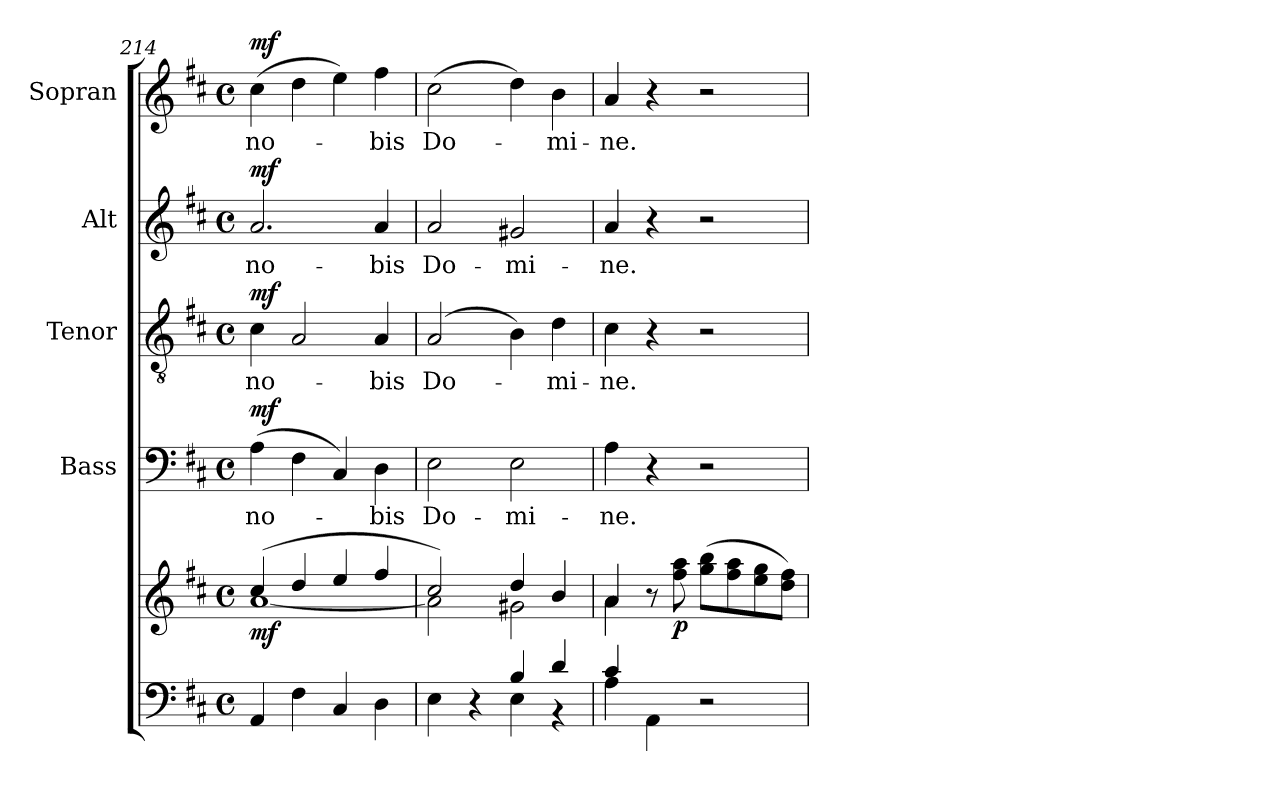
**kern	**kern	**dynam	**kern	**text	**dynam	**kern	**text	**dynam	**kern	**text	**dynam	**kern	**text	**dynam
*part5	*part5	*part5	*part4	*part4	*part4	*part3	*part3	*part3	*part2	*part2	*part2	*part1	*part1	*part1
*staff6	*staff5	*staff5/6	*staff4	*staff4	*staff4	*staff3	*staff3	*staff3	*staff2	*staff2	*staff2	*staff1	*staff1	*staff1
*	*	*	*I"Bass	*	*	*I"Tenor	*	*	*I"Alt	*	*	*I"Sopran	*	*
*	*	*	*I'B.	*	*	*I'T.	*	*	*I'A.	*	*	*I'S.	*	*
!!LO:PB:g=z
*clefF4	*clefG2	*	*clefF4	*	*	*clefGv2	*	*	*clefG2	*	*	*clefG2	*	*
*k[f#c#]	*k[f#c#]	*	*k[f#c#]	*	*	*k[f#c#]	*	*	*k[f#c#]	*	*	*k[f#c#]	*	*
*D:	*D:	*	*D:	*	*	*D:	*	*	*D:	*	*	*D:	*	*
*M4/4	*M4/4	*	*M4/4	*	*	*M4/4	*	*	*M4/4	*	*	*M4/4	*	*
*met(c)	*met(c)	*	*met(c)	*	*	*met(c)	*	*	*met(c)	*	*	*met(c)	*	*
=214	=214	=214	=214	=214	=214	=214	=214	=214	=214	=214	=214	=214	=214	=214
*	*^	*	*	*	*	*	*	*	*	*	*	*	*	*
!	!	!	!LO:DY:b	!	!LO:LY:b	!LO:DY:a	!	!LO:LY:b	!LO:DY:a	!	!LO:LY:b	!LO:DY:a	!	!LO:LY:b	!LO:DY:a
4AA/	(4cc#/	[<1a	mf	(>4A\	no-	mf	4c#\	no-	mf	2.a/	no-	mf	(>4cc#\	no-	mf
4F#\	4dd/	.	.	4F#\	.	.	2A/	.	.	.	.	.	4dd\	.	.
4C#/	4ee/	.	.	4C#/)	.	.	.	.	.	.	.	.	4ee\)	.	.
!	!	!	!	!	!LO:LY:b	!	!	!LO:LY:b	!	!	!LO:LY:b	!	!	!LO:LY:b	!
4D\	4ff#/	.	.	4D\	-bis	.	4A/	-bis	.	4a/	-bis	.	4ff#\	-bis	.
=215	=215	=215	=215	=215	=215	=215	=215	=215	=215	=215	=215	=215	=215	=215	=215
*^	*	*	*	*	*	*	*	*	*	*	*	*	*	*	*
!	!	!	!	!	!	!LO:LY:b	!	!	!LO:LY:b	!	!	!LO:LY:b	!	!	!LO:LY:b	!
2ryy	4E\	2cc#/)	2a\]	.	2E\	Do-	.	(2A/	Do-	.	2a/	Do-	.	(>2cc#\	Do-	.
.	4r	.	.	.	.	.	.	.	.	.	.	.	.	.	.	.
!	!	!	!	!	!	!LO:LY:b	!	!	!	!	!	!LO:LY:b	!	!	!	!
4B/	4E\	4dd/	2g#X\	.	2E\	-mi-	.	4B\)	.	.	2g#X/	-mi-	.	4dd\)	.	.
!	!	!	!	!	!	!	!	!	!LO:LY:b	!	!	!	!	!	!LO:LY:b	!
4d/	4r	4b/	.	.	.	.	.	4d\	-mi-	.	.	.	.	4b\	-mi-	.
=216	=216	=216	=216	=216	=216	=216	=216	=216	=216	=216	=216	=216	=216	=216	=216	=216
!	!	!	!	!	!	!LO:LY:b	!	!	!LO:LY:b	!	!	!LO:LY:b	!	!	!LO:LY:b	!
4c#/	4A\	4a/	4a\	.	4A\	-ne.	.	4c#\	-ne.	.	4a/	-ne.	.	4a/	-ne.	.
2.ryy	4AA\	8r	2.ryy	.	4r	.	.	4r	.	.	4r	.	.	4r	.	.
!	!	!	!	!LO:DY:b	!	!	!	!	!	!	!	!	!	!	!	!
.	.	8ff#\ 8aa\	.	p	.	.	.	.	.	.	.	.	.	.	.	.
.	2r	(>8gg\ 8bb\L	.	.	2r	.	.	2r	.	.	2r	.	.	2r	.	.
.	.	8ff#\ 8aa\	.	.	.	.	.	.	.	.	.	.	.	.	.	.
.	.	8ee\ 8gg\	.	.	.	.	.	.	.	.	.	.	.	.	.	.
.	.	8dd\ 8ff#\J)	.	.	.	.	.	.	.	.	.	.	.	.	.	.
*v	*v	*	*	*	*	*	*	*	*	*	*	*	*	*	*	*
*	*v	*v	*	*	*	*	*	*	*	*	*	*	*	*	*
=	=	=	=	=	=	=	=	=	=	=	=	=	=	=
*-	*-	*-	*-	*-	*-	*-	*-	*-	*-	*-	*-	*-	*-	*-
